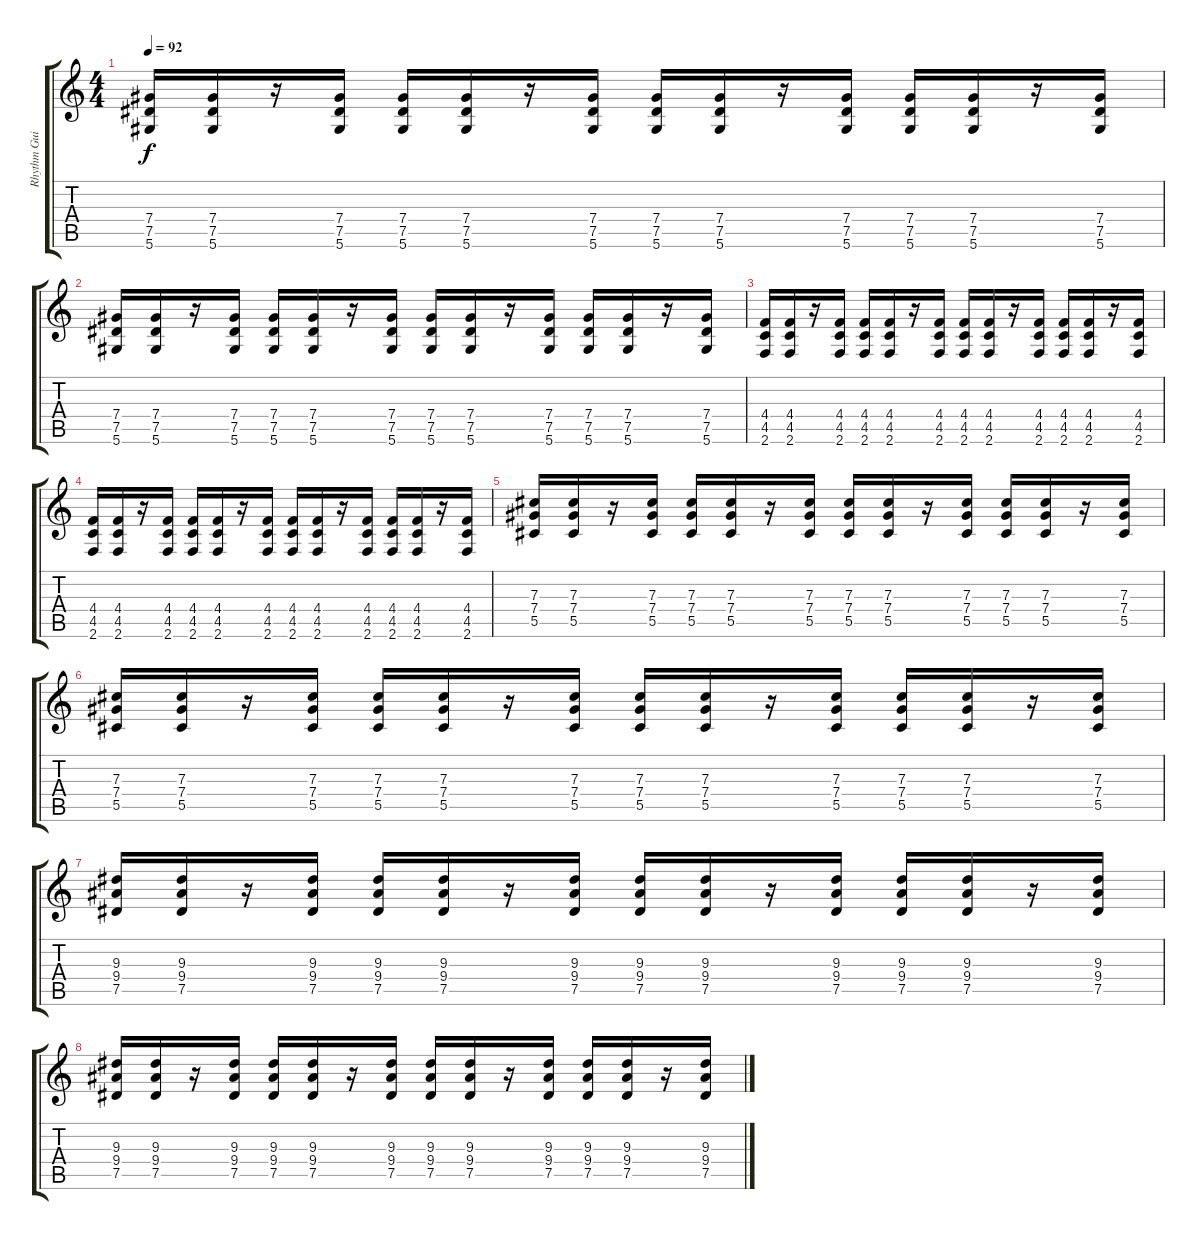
\track ("Rhythm Guitar" "Rhythm Gui") {instrument overdrivenguitar}
\staff {score tabs}
\tuning (Eb4 Bb3 Gb3 Db3 Ab2 Eb2) {hide}
\ts (4 4)
\tempo 92
\clef g2
\ks c
(7.4 7.5 5.6).16{dy f} (7.4 7.5 5.6).16 r.16 (7.4 7.5 5.6).16 (7.4 7.5 5.6).16 (7.4 7.5 5.6).16 r.16 (7.4 7.5 5.6).16 (7.4 7.5 5.6).16 (7.4 7.5 5.6).16 r.16 (7.4 7.5 5.6).16 (7.4 7.5 5.6).16 (7.4 7.5 5.6).16 r.16 (7.4 7.5 5.6).16 |
(7.4 7.5 5.6).16 (7.4 7.5 5.6).16 r.16 (7.4 7.5 5.6).16 (7.4 7.5 5.6).16 (7.4 7.5 5.6).16 r.16 (7.4 7.5 5.6).16 (7.4 7.5 5.6).16 (7.4 7.5 5.6).16 r.16 (7.4 7.5 5.6).16 (7.4 7.5 5.6).16 (7.4 7.5 5.6).16 r.16 (7.4 7.5 5.6).16 |
(4.4 4.5 2.6).16 (4.4 4.5 2.6).16 r.16 (4.4 4.5 2.6).16 (4.4 4.5 2.6).16 (4.4 4.5 2.6).16 r.16 (4.4 4.5 2.6).16 (4.4 4.5 2.6).16 (4.4 4.5 2.6).16 r.16 (4.4 4.5 2.6).16 (4.4 4.5 2.6).16 (4.4 4.5 2.6).16 r.16 (4.4 4.5 2.6).16 |
(4.4 4.5 2.6).16 (4.4 4.5 2.6).16 r.16 (4.4 4.5 2.6).16 (4.4 4.5 2.6).16 (4.4 4.5 2.6).16 r.16 (4.4 4.5 2.6).16 (4.4 4.5 2.6).16 (4.4 4.5 2.6).16 r.16 (4.4 4.5 2.6).16 (4.4 4.5 2.6).16 (4.4 4.5 2.6).16 r.16 (4.4 4.5 2.6).16 |
(7.3 7.4 5.5).16 (7.3 7.4 5.5).16 r.16 (7.3 7.4 5.5).16 (7.3 7.4 5.5).16 (7.3 7.4 5.5).16 r.16 (7.3 7.4 5.5).16 (7.3 7.4 5.5).16 (7.3 7.4 5.5).16 r.16 (7.3 7.4 5.5).16 (7.3 7.4 5.5).16 (7.3 7.4 5.5).16 r.16 (7.3 7.4 5.5).16 |
(7.3 7.4 5.5).16 (7.3 7.4 5.5).16 r.16 (7.3 7.4 5.5).16 (7.3 7.4 5.5).16 (7.3 7.4 5.5).16 r.16 (7.3 7.4 5.5).16 (7.3 7.4 5.5).16 (7.3 7.4 5.5).16 r.16 (7.3 7.4 5.5).16 (7.3 7.4 5.5).16 (7.3 7.4 5.5).16 r.16 (7.3 7.4 5.5).16 |
(9.3 9.4 7.5).16 (9.3 9.4 7.5).16 r.16 (9.3 9.4 7.5).16 (9.3 9.4 7.5).16 (9.3 9.4 7.5).16 r.16 (9.3 9.4 7.5).16 (9.3 9.4 7.5).16 (9.3 9.4 7.5).16 r.16 (9.3 9.4 7.5).16 (9.3 9.4 7.5).16 (9.3 9.4 7.5).16 r.16 (9.3 9.4 7.5).16 |
(9.3 9.4 7.5).16 (9.3 9.4 7.5).16 r.16 (9.3 9.4 7.5).16 (9.3 9.4 7.5).16 (9.3 9.4 7.5).16 r.16 (9.3 9.4 7.5).16 (9.3 9.4 7.5).16 (9.3 9.4 7.5).16 r.16 (9.3 9.4 7.5).16 (9.3 9.4 7.5).16 (9.3 9.4 7.5).16 r.16 (9.3 9.4 7.5).16
